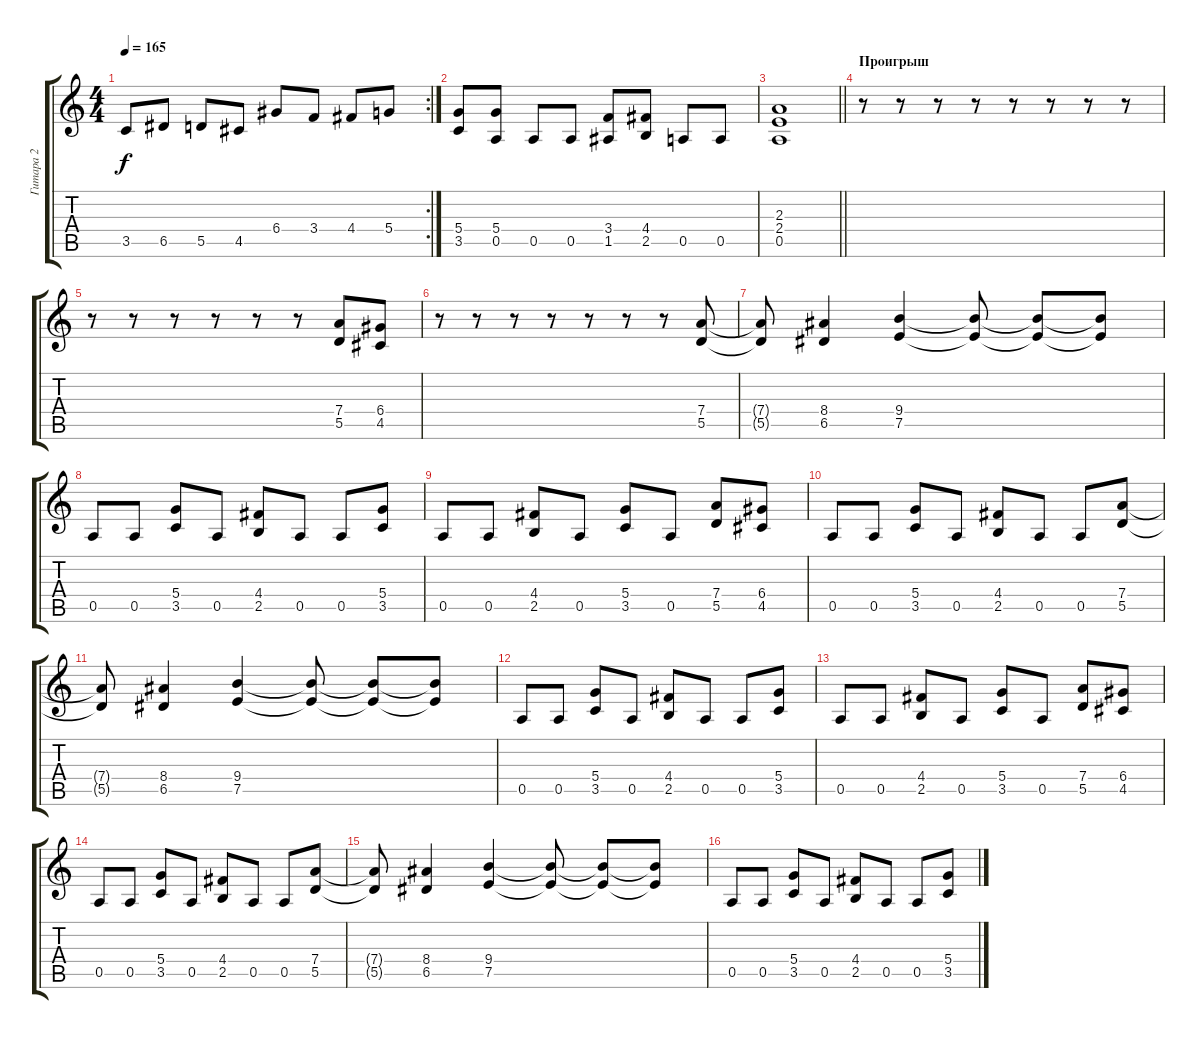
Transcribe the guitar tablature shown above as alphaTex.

\track ("Гитара 2" "Гитара 2") {instrument distortionguitar}
\staff {score tabs}
\tuning (E4 B3 G3 D3 A2 E2) {hide}
\rc 2
\ts (4 4)
\tempo 165
\clef g2
\ks c
3.5.8{dy f} 6.5.8 5.5.8 4.5.8 6.4.8 3.4.8 4.4.8 5.4.8 |
(5.4 3.5).8 (5.4 0.5).8 0.5.8 0.5.8 (3.4 1.5).8 (4.4 2.5).8 0.5.8 0.5.8 |
\barLineRight lightlight
(2.3 2.4 0.5).1 |
\section ("" "Проигрыш")
r.8 r.8 r.8 r.8 r.8 r.8 r.8 r.8 |
r.8 r.8 r.8 r.8 r.8 r.8 (7.4 5.5).8 (6.4 4.5).8 |
r.8 r.8 r.8 r.8 r.8 r.8 r.8 (7.4 5.5).8 |
(7.4{t} 5.5{t}).8 (8.4 6.5).4 (9.4 7.5).4 (9.4{t} 7.5{t}).8 (9.4{t} 7.5{t}).8 (9.4{t} 7.5{t}).8 |
0.5.8 0.5.8 (5.4 3.5).8 0.5.8 (4.4 2.5).8 0.5.8 0.5.8 (5.4 3.5).8 |
0.5.8 0.5.8 (4.4 2.5).8 0.5.8 (5.4 3.5).8 0.5.8 (7.4 5.5).8 (6.4 4.5).8 |
0.5.8 0.5.8 (5.4 3.5).8 0.5.8 (4.4 2.5).8 0.5.8 0.5.8 (7.4 5.5).8 |
(7.4{t} 5.5{t}).8 (8.4 6.5).4 (9.4 7.5).4 (9.4{t} 7.5{t}).8 (9.4{t} 7.5{t}).8 (9.4{t} 7.5{t}).8 |
0.5.8 0.5.8 (5.4 3.5).8 0.5.8 (4.4 2.5).8 0.5.8 0.5.8 (5.4 3.5).8 |
0.5.8 0.5.8 (4.4 2.5).8 0.5.8 (5.4 3.5).8 0.5.8 (7.4 5.5).8 (6.4 4.5).8 |
0.5.8 0.5.8 (5.4 3.5).8 0.5.8 (4.4 2.5).8 0.5.8 0.5.8 (7.4 5.5).8 |
(7.4{t} 5.5{t}).8 (8.4 6.5).4 (9.4 7.5).4 (9.4{t} 7.5{t}).8 (9.4{t} 7.5{t}).8 (9.4{t} 7.5{t}).8 |
0.5.8 0.5.8 (5.4 3.5).8 0.5.8 (4.4 2.5).8 0.5.8 0.5.8 (5.4 3.5).8
